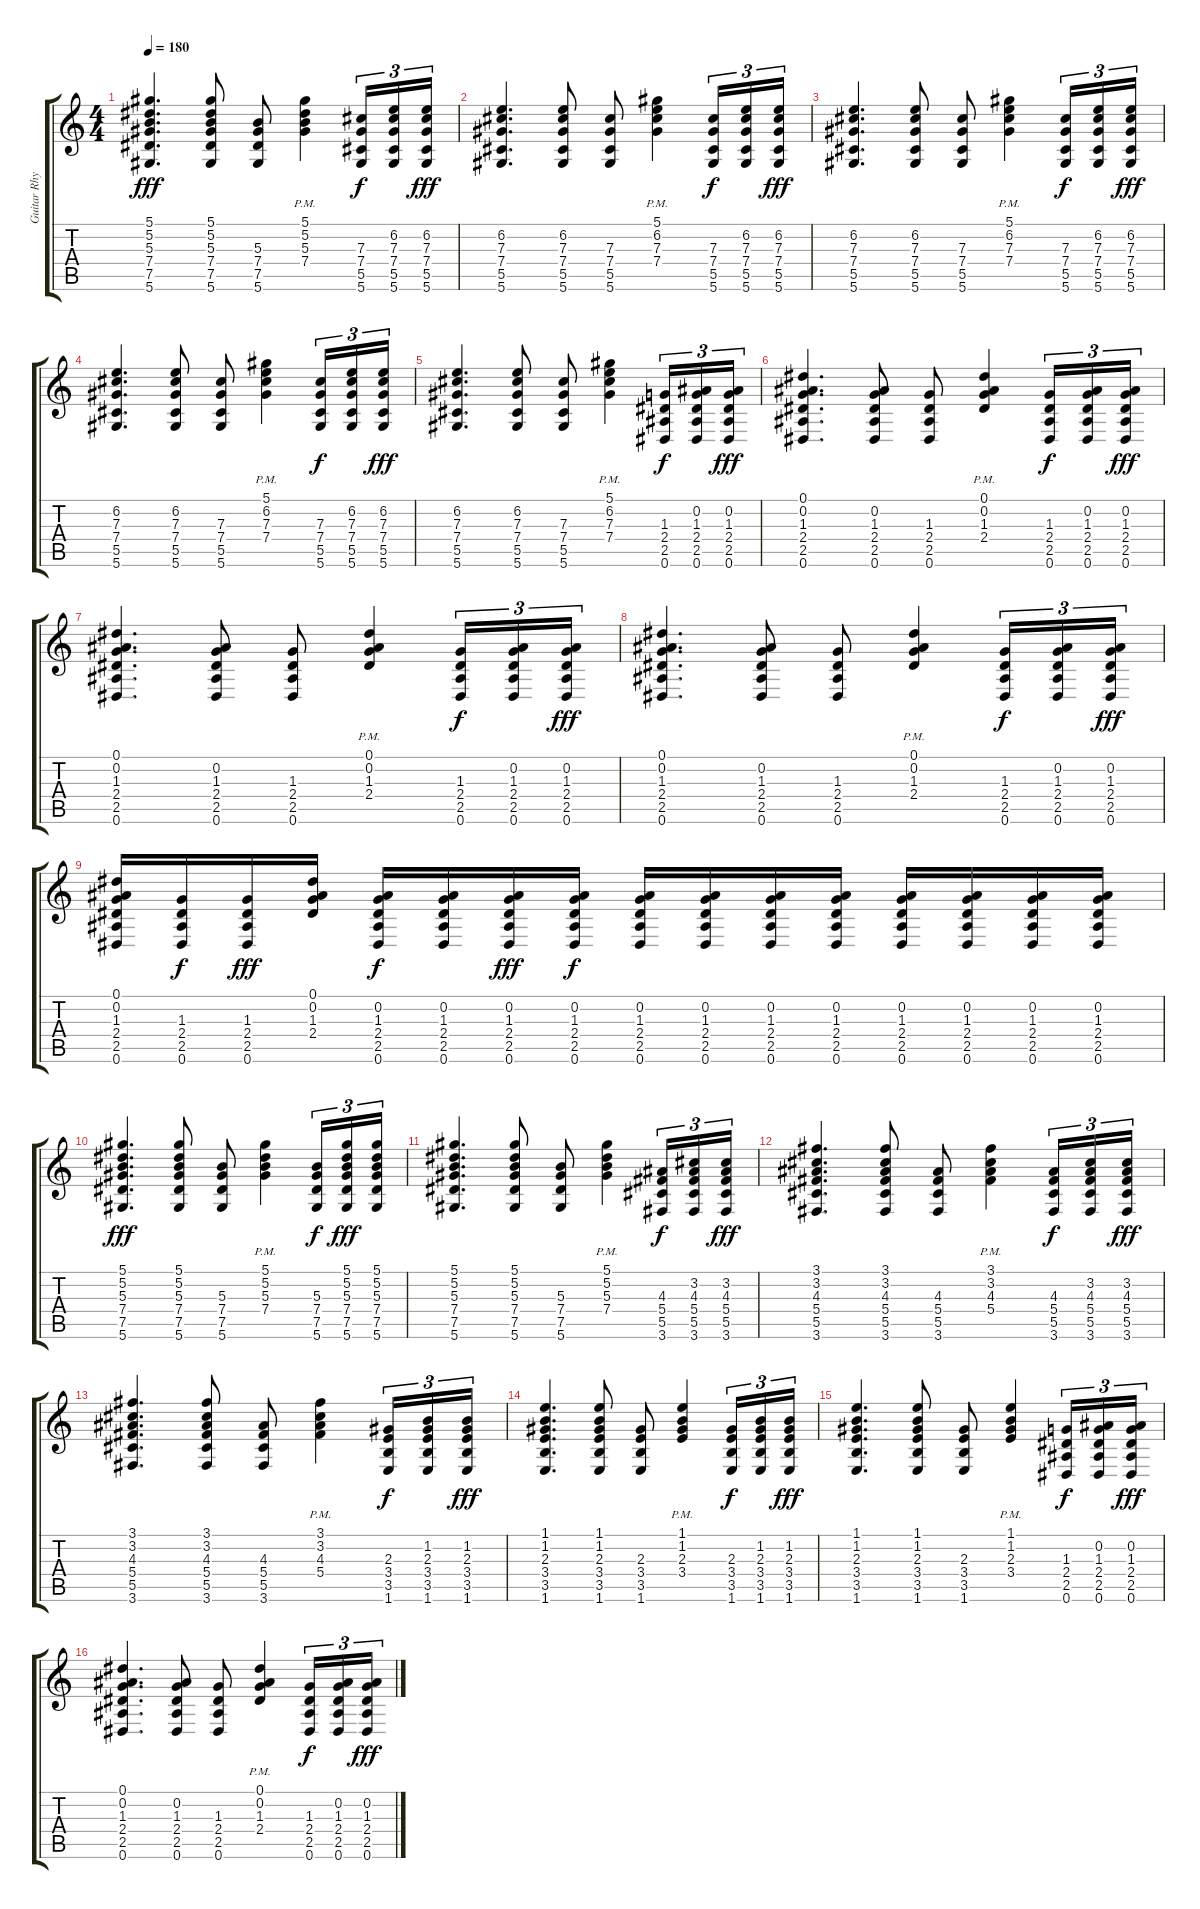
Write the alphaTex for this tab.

\track ("Guitar Rhythm" "Guitar Rhy") {instrument acousticguitarnylon}
\staff {score tabs}
\tuning (Eb4 Bb3 Gb3 Db3 Ab2 Eb2) {hide}
\ts (4 4)
\tempo 180
\clef g2
\ks c
(5.1 5.2 5.3 7.4 7.5 5.6).4{d dy fff} (5.1 5.2 5.3 7.4 7.5 5.6).8 (5.3 7.4 7.5 5.6).8 (5.1{pm} 5.2{pm} 5.3{pm} 7.4{pm}).4 (7.3 7.4 5.5 5.6).16{tu (3 2) dy f} (6.2 7.3 7.4 5.5 5.6).16{tu (3 2)} (6.2 7.3 7.4 5.5 5.6).16{tu (3 2) dy fff} |
(6.2 7.3 7.4 5.5 5.6).4{d} (6.2 7.3 7.4 5.5 5.6).8 (7.3 7.4 5.5 5.6).8 (5.1{pm} 6.2{pm} 7.3{pm} 7.4{pm}).4 (7.3 7.4 5.5 5.6).16{tu (3 2) dy f} (6.2 7.3 7.4 5.5 5.6).16{tu (3 2)} (6.2 7.3 7.4 5.5 5.6).16{tu (3 2) dy fff} |
(6.2 7.3 7.4 5.5 5.6).4{d} (6.2 7.3 7.4 5.5 5.6).8 (7.3 7.4 5.5 5.6).8 (5.1{pm} 6.2{pm} 7.3{pm} 7.4{pm}).4 (7.3 7.4 5.5 5.6).16{tu (3 2) dy f} (6.2 7.3 7.4 5.5 5.6).16{tu (3 2)} (6.2 7.3 7.4 5.5 5.6).16{tu (3 2) dy fff} |
(6.2 7.3 7.4 5.5 5.6).4{d} (6.2 7.3 7.4 5.5 5.6).8 (7.3 7.4 5.5 5.6).8 (5.1{pm} 6.2{pm} 7.3{pm} 7.4{pm}).4 (7.3 7.4 5.5 5.6).16{tu (3 2) dy f} (6.2 7.3 7.4 5.5 5.6).16{tu (3 2)} (6.2 7.3 7.4 5.5 5.6).16{tu (3 2) dy fff} |
(6.2 7.3 7.4 5.5 5.6).4{d} (6.2 7.3 7.4 5.5 5.6).8 (7.3 7.4 5.5 5.6).8 (5.1{pm} 6.2{pm} 7.3{pm} 7.4{pm}).4 (1.3 2.4 2.5 0.6).16{tu (3 2) dy f} (0.2 1.3 2.4 2.5 0.6).16{tu (3 2)} (0.2 1.3 2.4 2.5 0.6).16{tu (3 2) dy fff} |
(0.1 0.2 1.3 2.4 2.5 0.6).4{d} (0.2 1.3 2.4 2.5 0.6).8 (1.3 2.4 2.5 0.6).8 (0.1{pm} 0.2{pm} 1.3{pm} 2.4{pm}).4 (1.3 2.4 2.5 0.6).16{tu (3 2) dy f} (0.2 1.3 2.4 2.5 0.6).16{tu (3 2)} (0.2 1.3 2.4 2.5 0.6).16{tu (3 2) dy fff} |
(0.1 0.2 1.3 2.4 2.5 0.6).4{d} (0.2 1.3 2.4 2.5 0.6).8 (1.3 2.4 2.5 0.6).8 (0.1{pm} 0.2{pm} 1.3{pm} 2.4{pm}).4 (1.3 2.4 2.5 0.6).16{tu (3 2) dy f} (0.2 1.3 2.4 2.5 0.6).16{tu (3 2)} (0.2 1.3 2.4 2.5 0.6).16{tu (3 2) dy fff} |
(0.1 0.2 1.3 2.4 2.5 0.6).4{d} (0.2 1.3 2.4 2.5 0.6).8 (1.3 2.4 2.5 0.6).8 (0.1{pm} 0.2{pm} 1.3{pm} 2.4{pm}).4 (1.3 2.4 2.5 0.6).16{tu (3 2) dy f} (0.2 1.3 2.4 2.5 0.6).16{tu (3 2)} (0.2 1.3 2.4 2.5 0.6).16{tu (3 2) dy fff} |
(0.1 0.2 1.3 2.4 2.5 0.6).16 (1.3 2.4 2.5 0.6).16{dy f} (1.3 2.4 2.5 0.6).16{dy fff} (0.1 0.2 1.3 2.4).16 (0.2 1.3 2.4 2.5 0.6).16{dy f} (0.2 1.3 2.4 2.5 0.6).16 (0.2 1.3 2.4 2.5 0.6).16{dy fff} (0.2 1.3 2.4 2.5 0.6).16{dy f} (0.2 1.3 2.4 2.5 0.6).16 (0.2 1.3 2.4 2.5 0.6).16 (0.2 1.3 2.4 2.5 0.6).16 (0.2 1.3 2.4 2.5 0.6).16 (0.2 1.3 2.4 2.5 0.6).16 (0.2 1.3 2.4 2.5 0.6).16 (0.2 1.3 2.4 2.5 0.6).16 (0.2 1.3 2.4 2.5 0.6).16 |
(5.1 5.2 5.3 7.4 7.5 5.6).4{d dy fff} (5.1 5.2 5.3 7.4 7.5 5.6).8 (5.3 7.4 7.5 5.6).8 (5.1{pm} 5.2{pm} 5.3{pm} 7.4{pm}).4 (5.3 7.4 7.5 5.6).16{tu (3 2) dy f} (5.1 5.2 5.3 7.4 7.5 5.6).16{tu (3 2) dy fff} (5.1 5.2 5.3 7.4 7.5 5.6).16{tu (3 2)} |
(5.1 5.2 5.3 7.4 7.5 5.6).4{d} (5.1 5.2 5.3 7.4 7.5 5.6).8 (5.3 7.4 7.5 5.6).8 (5.1{pm} 5.2{pm} 5.3{pm} 7.4{pm}).4 (4.3 5.4 5.5 3.6).16{tu (3 2) dy f} (3.2 4.3 5.4 5.5 3.6).16{tu (3 2)} (3.2 4.3 5.4 5.5 3.6).16{tu (3 2) dy fff} |
(3.1 3.2 4.3 5.4 5.5 3.6).4{d} (3.1 3.2 4.3 5.4 5.5 3.6).8 (4.3 5.4 5.5 3.6).8 (3.1{pm} 3.2{pm} 4.3{pm} 5.4{pm}).4 (4.3 5.4 5.5 3.6).16{tu (3 2) dy f} (3.2 4.3 5.4 5.5 3.6).16{tu (3 2)} (3.2 4.3 5.4 5.5 3.6).16{tu (3 2) dy fff} |
(3.1 3.2 4.3 5.4 5.5 3.6).4{d} (3.1 3.2 4.3 5.4 5.5 3.6).8 (4.3 5.4 5.5 3.6).8 (3.1{pm} 3.2{pm} 4.3{pm} 5.4{pm}).4 (2.3 3.4 3.5 1.6).16{tu (3 2) dy f} (1.2 2.3 3.4 3.5 1.6).16{tu (3 2)} (1.2 2.3 3.4 3.5 1.6).16{tu (3 2) dy fff} |
(1.1 1.2 2.3 3.4 3.5 1.6).4{d} (1.1 1.2 2.3 3.4 3.5 1.6).8 (2.3 3.4 3.5 1.6).8 (1.1{pm} 1.2{pm} 2.3{pm} 3.4{pm}).4 (2.3 3.4 3.5 1.6).16{tu (3 2) dy f} (1.2 2.3 3.4 3.5 1.6).16{tu (3 2)} (1.2 2.3 3.4 3.5 1.6).16{tu (3 2) dy fff} |
(1.1 1.2 2.3 3.4 3.5 1.6).4{d} (1.1 1.2 2.3 3.4 3.5 1.6).8 (2.3 3.4 3.5 1.6).8 (1.1{pm} 1.2{pm} 2.3{pm} 3.4{pm}).4 (1.3 2.4 2.5 0.6).16{tu (3 2) dy f} (0.2 1.3 2.4 2.5 0.6).16{tu (3 2)} (0.2 1.3 2.4 2.5 0.6).16{tu (3 2) dy fff} |
(0.1 0.2 1.3 2.4 2.5 0.6).4{d} (0.2 1.3 2.4 2.5 0.6).8 (1.3 2.4 2.5 0.6).8 (0.1{pm} 0.2{pm} 1.3{pm} 2.4{pm}).4 (1.3 2.4 2.5 0.6).16{tu (3 2) dy f} (0.2 1.3 2.4 2.5 0.6).16{tu (3 2)} (0.2 1.3 2.4 2.5 0.6).16{tu (3 2) dy fff}
